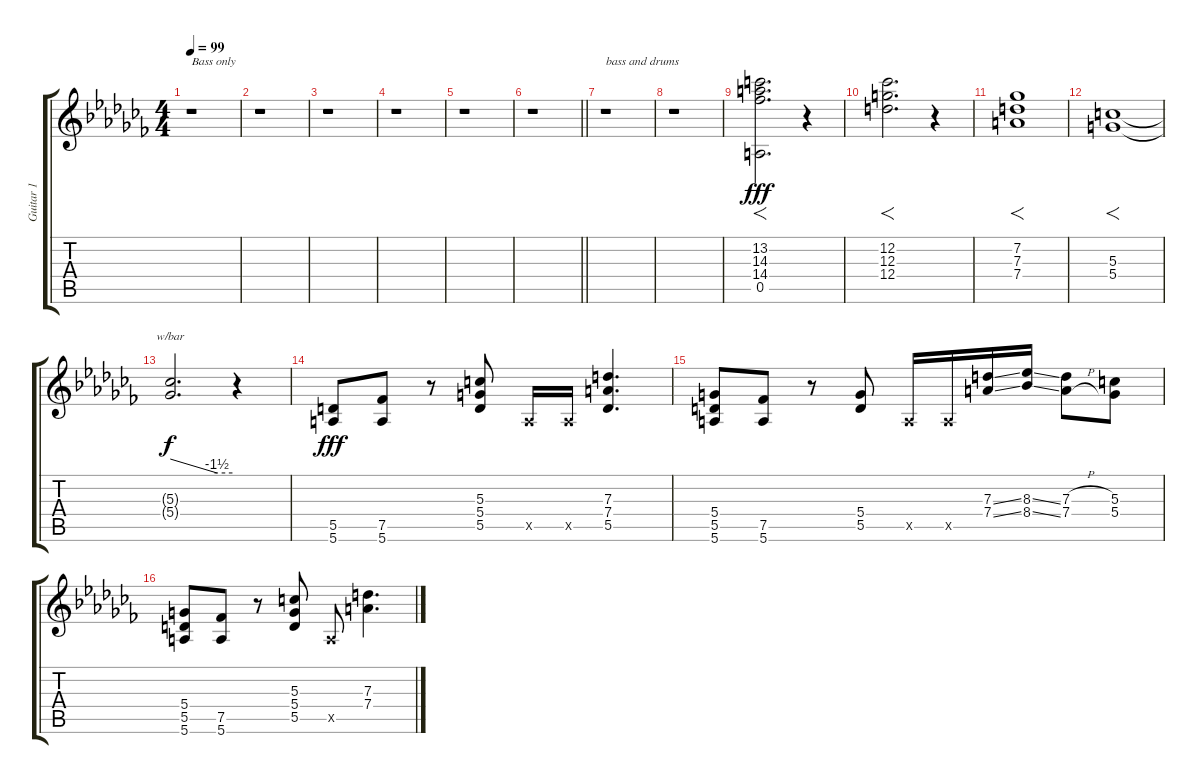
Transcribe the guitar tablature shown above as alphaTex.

\track ("Guitar 1" "Guitar 1") {instrument overdrivenguitar}
\staff {score tabs}
\tuning (E4 B3 G3 D3 A2 E2) {hide}
\ts (4 4)
\tempo 99
\clef g2
\ks cb
r.1{txt "Bass only" dy fff instrument overdrivenguitar} |
r.1 |
r.1 |
r.1 |
r.1 |
\barLineRight lightlight
r.1 |
r.1{txt "bass and drums"} |
r.1 |
(13.2 14.3 14.4 0.5).2{f d} r.4 |
(12.2 12.3 12.4).2{f d} r.4 |
(7.2 7.3 7.4).1{f} |
(5.3 5.4).1{f} |
(5.3{t} 5.4{t}).2{d tbe (custom default 0 0 45 -6 60 -6) dy f} r.4 |
(5.5 5.6).8{dy fff} (7.5 5.6).8 r.8 (5.3 5.4 5.5).8 0.5{x}.16 0.5{x}.16 (7.3 7.4 5.5).4{d} |
(5.4 5.5 5.6).8 (7.5 5.6).8 r.8 (5.4 5.5).8 0.5{x}.16 0.5{x}.16 (7.3{ss} 7.4{ss}).16 (8.3{ss} 8.4{ss}).16 (7.3{h} 7.4{h}).8 (5.3 5.4).8 |
(5.4 5.5 5.6).8 (7.5 5.6).8 r.8 (5.3 5.4 5.5).8 0.5{x}.8 (7.3 7.4).4{d}
